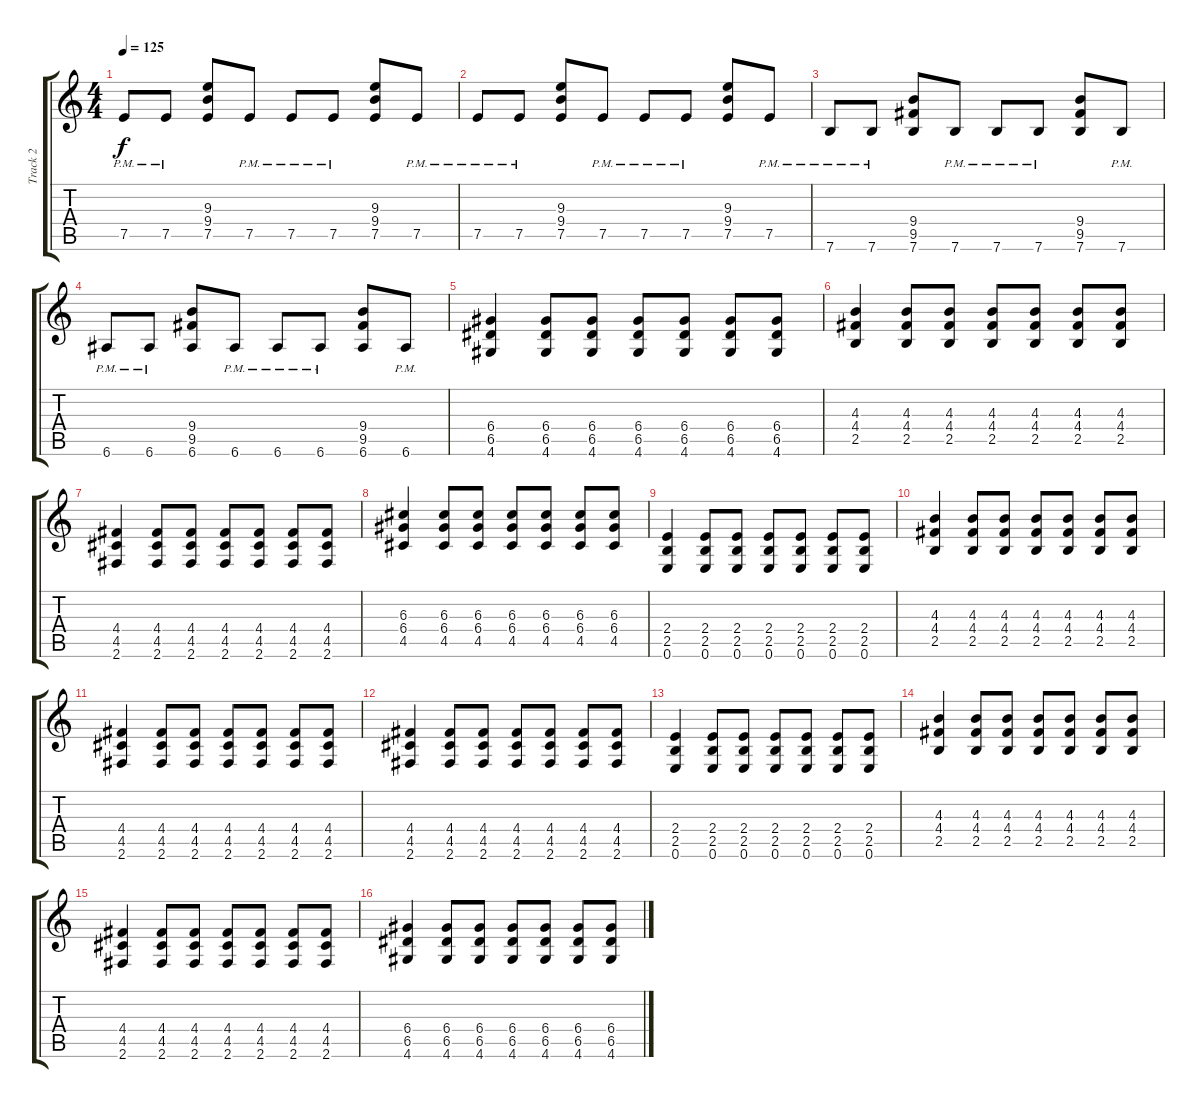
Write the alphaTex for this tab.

\track ("Track 2" "Track 2") {instrument overdrivenguitar}
\staff {score tabs}
\tuning (E4 B3 G3 D3 A2 E2) {hide}
\ts (4 4)
\tempo 125
\clef g2
\ks c
7.5{pm}.8{dy f} 7.5{pm}.8 (9.3 9.4 7.5).8 7.5{pm}.8 7.5{pm}.8 7.5{pm}.8 (9.3 9.4 7.5).8 7.5{pm}.8 |
7.5{pm}.8 7.5{pm}.8 (9.3 9.4 7.5).8 7.5{pm}.8 7.5{pm}.8 7.5{pm}.8 (9.3 9.4 7.5).8 7.5{pm}.8 |
7.6{pm}.8 7.6{pm}.8 (9.4 9.5 7.6).8 7.6{pm}.8 7.6{pm}.8 7.6{pm}.8 (9.4 9.5 7.6).8 7.6{pm}.8 |
6.6{pm}.8 6.6{pm}.8 (9.4 9.5 6.6).8 6.6{pm}.8 6.6{pm}.8 6.6{pm}.8 (9.4 9.5 6.6).8 6.6{pm}.8 |
(6.4 6.5 4.6).4 (6.4 6.5 4.6).8 (6.4 6.5 4.6).8 (6.4 6.5 4.6).8 (6.4 6.5 4.6).8 (6.4 6.5 4.6).8 (6.4 6.5 4.6).8 |
(4.3 4.4 2.5).4 (4.3 4.4 2.5).8 (4.3 4.4 2.5).8 (4.3 4.4 2.5).8 (4.3 4.4 2.5).8 (4.3 4.4 2.5).8 (4.3 4.4 2.5).8 |
(4.4 4.5 2.6).4 (4.4 4.5 2.6).8 (4.4 4.5 2.6).8 (4.4 4.5 2.6).8 (4.4 4.5 2.6).8 (4.4 4.5 2.6).8 (4.4 4.5 2.6).8 |
(6.3 6.4 4.5).4 (6.3 6.4 4.5).8 (6.3 6.4 4.5).8 (6.3 6.4 4.5).8 (6.3 6.4 4.5).8 (6.3 6.4 4.5).8 (6.3 6.4 4.5).8 |
(2.4 2.5 0.6).4 (2.4 2.5 0.6).8 (2.4 2.5 0.6).8 (2.4 2.5 0.6).8 (2.4 2.5 0.6).8 (2.4 2.5 0.6).8 (2.4 2.5 0.6).8 |
(4.3 4.4 2.5).4 (4.3 4.4 2.5).8 (4.3 4.4 2.5).8 (4.3 4.4 2.5).8 (4.3 4.4 2.5).8 (4.3 4.4 2.5).8 (4.3 4.4 2.5).8 |
(4.4 4.5 2.6).4 (4.4 4.5 2.6).8 (4.4 4.5 2.6).8 (4.4 4.5 2.6).8 (4.4 4.5 2.6).8 (4.4 4.5 2.6).8 (4.4 4.5 2.6).8 |
(4.4 4.5 2.6).4 (4.4 4.5 2.6).8 (4.4 4.5 2.6).8 (4.4 4.5 2.6).8 (4.4 4.5 2.6).8 (4.4 4.5 2.6).8 (4.4 4.5 2.6).8 |
(2.4 2.5 0.6).4 (2.4 2.5 0.6).8 (2.4 2.5 0.6).8 (2.4 2.5 0.6).8 (2.4 2.5 0.6).8 (2.4 2.5 0.6).8 (2.4 2.5 0.6).8 |
(4.3 4.4 2.5).4 (4.3 4.4 2.5).8 (4.3 4.4 2.5).8 (4.3 4.4 2.5).8 (4.3 4.4 2.5).8 (4.3 4.4 2.5).8 (4.3 4.4 2.5).8 |
(4.4 4.5 2.6).4 (4.4 4.5 2.6).8 (4.4 4.5 2.6).8 (4.4 4.5 2.6).8 (4.4 4.5 2.6).8 (4.4 4.5 2.6).8 (4.4 4.5 2.6).8 |
(6.4 6.5 4.6).4 (6.4 6.5 4.6).8 (6.4 6.5 4.6).8 (6.4 6.5 4.6).8 (6.4 6.5 4.6).8 (6.4 6.5 4.6).8 (6.4 6.5 4.6).8
